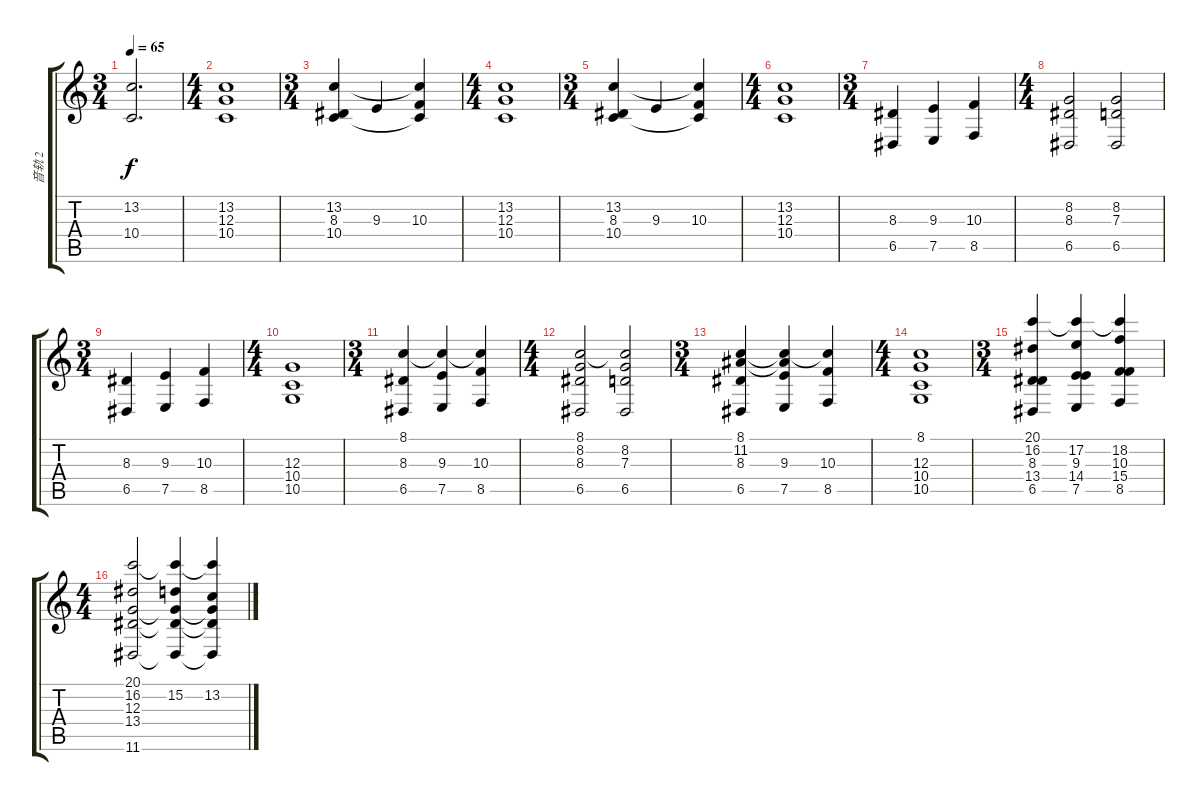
\track ("音轨 2" "音轨 2") {instrument stringensemble2}
\staff {score tabs}
\tuning (E4 B3 G3 D3 A2 E2) {hide}
\ts (3 4)
\tempo 65
\clef g2
\ks c
(13.2 10.4).2{d dy f instrument stringensemble2} |
\ts (4 4)
(13.2 12.3 10.4).1 |
\ts (3 4)
(13.2 8.3 10.4).4{instrument stringensemble2} 9.3.4 (13.2{t} 10.3 10.4{t}).4 |
\ts (4 4)
(13.2 12.3 10.4).1 |
\ts (3 4)
(13.2 8.3 10.4).4{instrument stringensemble2} 9.3.4 (13.2{t} 10.3 10.4{t}).4 |
\ts (4 4)
(13.2 12.3 10.4).1 |
\ts (3 4)
(8.3 6.5).4{instrument stringensemble2} (9.3 7.5).4 (10.3 8.5).4 |
\ts (4 4)
(8.2 8.3 6.5).2 (8.2 7.3 6.5).2 |
\ts (3 4)
(8.3 6.5).4{instrument stringensemble2} (9.3 7.5).4 (10.3 8.5).4 |
\ts (4 4)
(12.3 10.4 10.5).1 |
\ts (3 4)
(8.1 8.3 6.5).4{volume 9 instrument stringensemble2} (8.1{t} 9.3 7.5).4 (8.1{t} 10.3 8.5).4 |
\ts (4 4)
(8.1 8.2 8.3 6.5).2 (8.1{t} 8.2 7.3 6.5).2 |
\ts (3 4)
(8.1 11.2 8.3 6.5).4 (8.1{t} 11.2{t} 9.3 7.5).4 (8.1{t} 10.3 8.5).4 |
\ts (4 4)
(8.1 12.3 10.4 10.5).1 |
\ts (3 4)
(20.1 16.2 8.3 13.4 6.5).4{volume 10 instrument stringensemble2} (20.1{t} 17.2 9.3 14.4 7.5).4 (20.1{t} 18.2 10.3 15.4 8.5).4 |
\ts (4 4)
(20.1 16.2 12.3 13.4 11.6).2 (20.1{t} 15.2 12.3{t} 13.4{t} 11.6{t}).4 (20.1{t} 13.2 12.3{t} 13.4{t} 11.6{t}).4
